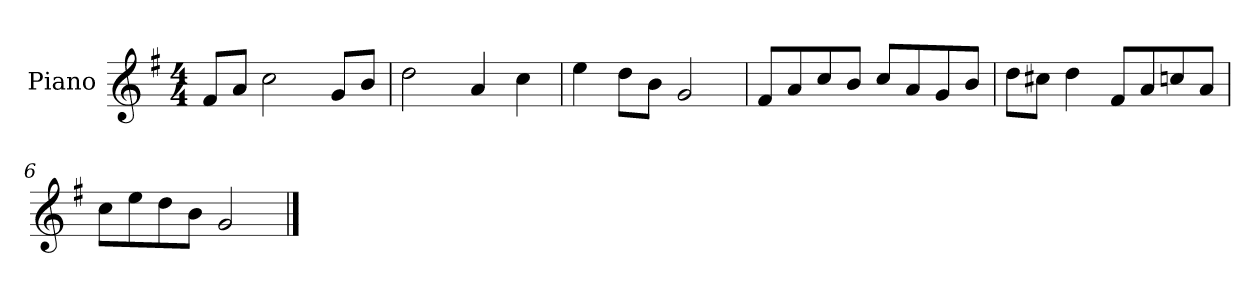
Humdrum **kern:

**kern
*part1
*staff1
*I"Piano
*I'P-no
*clefG2
*k[f#]
*M4/4
*MM90
=1
8f#/L
8a/J
2cc\
8g/L
8b/J
=2
2dd\
4a/
4cc\
=3
4ee\
8dd\L
8b\J
2g/
=4
8f#/L
8a/
8cc/
8b/J
8cc/L
8a/
8g/
8b/J
=5
8dd\L
8cc#X\J
4dd\
8f#/L
8a/
8ccn/
8a/J
=6
8cc\L
8ee\
8dd\
8b\J
2g/
==
*-
